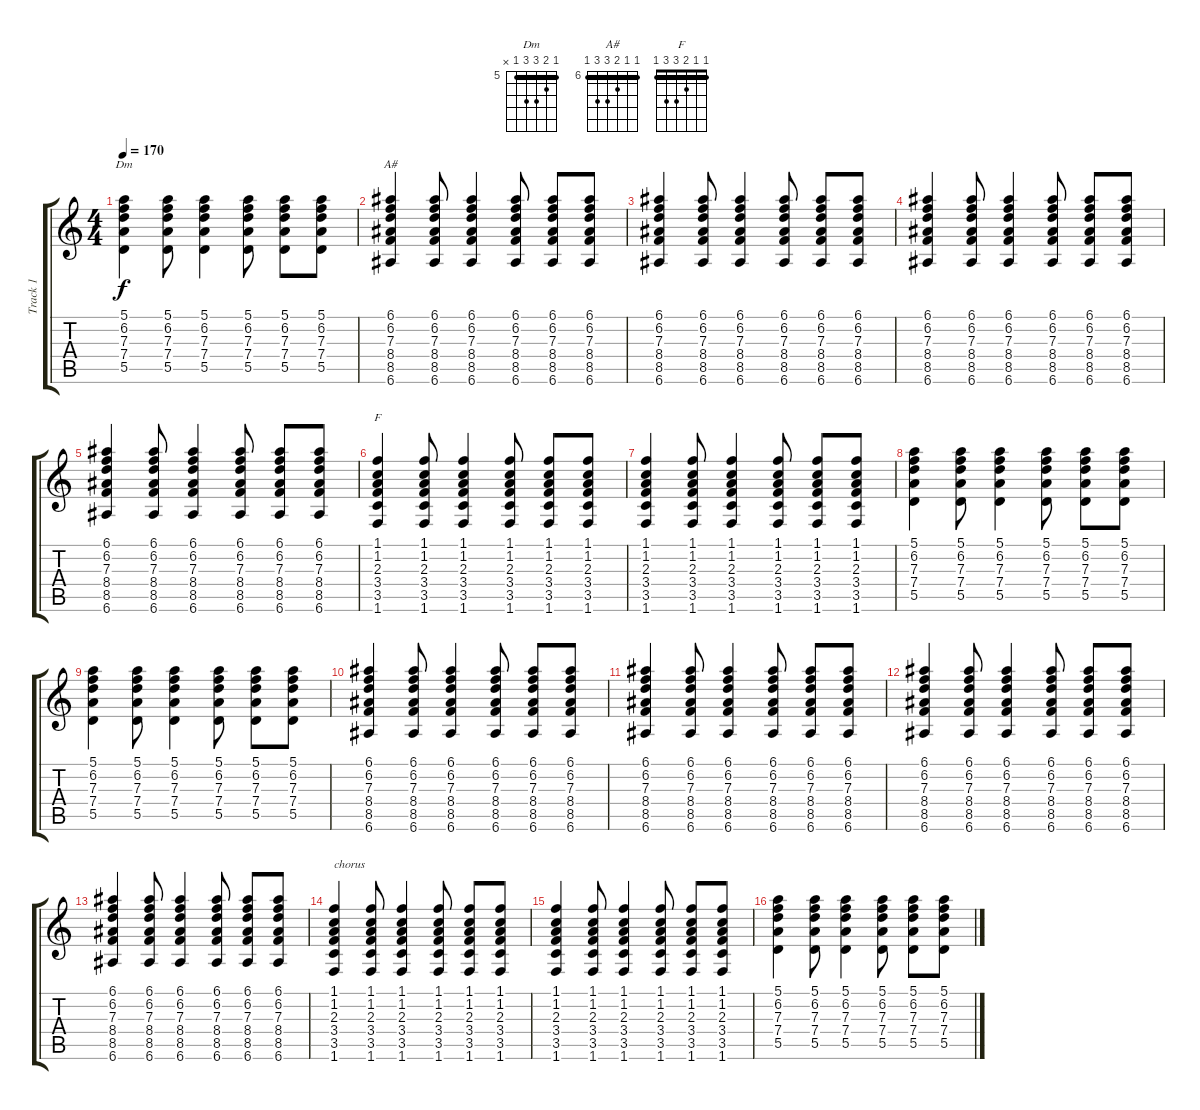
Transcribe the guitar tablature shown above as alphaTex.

\track ("Track 1" "Track 1") {instrument distortionguitar}
\staff {score tabs}
\tuning (E4 B3 G3 D3 A2 E2) {hide}
\chord ("Dm" 5 6 7 7 5 x) {firstfret 5 barre 5}
\chord ("A#" 6 6 7 8 8 6) {firstfret 6 barre 6}
\chord ("F" 1 1 2 3 3 1) {barre 1}
\ts (4 4)
\tempo 170
\clef g2
\ks c
(5.1 6.2 7.3 7.4 5.5).4{ch "Dm" dy f} (5.1 6.2 7.3 7.4 5.5).8 (5.1 6.2 7.3 7.4 5.5).4 (5.1 6.2 7.3 7.4 5.5).8 (5.1 6.2 7.3 7.4 5.5).8 (5.1 6.2 7.3 7.4 5.5).8 |
(6.1 6.2 7.3 8.4 8.5 6.6).4{ch "A#"} (6.1 6.2 7.3 8.4 8.5 6.6).8 (6.1 6.2 7.3 8.4 8.5 6.6).4 (6.1 6.2 7.3 8.4 8.5 6.6).8 (6.1 6.2 7.3 8.4 8.5 6.6).8 (6.1 6.2 7.3 8.4 8.5 6.6).8 |
(6.1 6.2 7.3 8.4 8.5 6.6).4 (6.1 6.2 7.3 8.4 8.5 6.6).8 (6.1 6.2 7.3 8.4 8.5 6.6).4 (6.1 6.2 7.3 8.4 8.5 6.6).8 (6.1 6.2 7.3 8.4 8.5 6.6).8 (6.1 6.2 7.3 8.4 8.5 6.6).8 |
(6.1 6.2 7.3 8.4 8.5 6.6).4 (6.1 6.2 7.3 8.4 8.5 6.6).8 (6.1 6.2 7.3 8.4 8.5 6.6).4 (6.1 6.2 7.3 8.4 8.5 6.6).8 (6.1 6.2 7.3 8.4 8.5 6.6).8 (6.1 6.2 7.3 8.4 8.5 6.6).8 |
(6.1 6.2 7.3 8.4 8.5 6.6).4 (6.1 6.2 7.3 8.4 8.5 6.6).8 (6.1 6.2 7.3 8.4 8.5 6.6).4 (6.1 6.2 7.3 8.4 8.5 6.6).8 (6.1 6.2 7.3 8.4 8.5 6.6).8 (6.1 6.2 7.3 8.4 8.5 6.6).8 |
(1.1 1.2 2.3 3.4 3.5 1.6).4{ch "F"} (1.1 1.2 2.3 3.4 3.5 1.6).8 (1.1 1.2 2.3 3.4 3.5 1.6).4 (1.1 1.2 2.3 3.4 3.5 1.6).8 (1.1 1.2 2.3 3.4 3.5 1.6).8 (1.1 1.2 2.3 3.4 3.5 1.6).8 |
(1.1 1.2 2.3 3.4 3.5 1.6).4 (1.1 1.2 2.3 3.4 3.5 1.6).8 (1.1 1.2 2.3 3.4 3.5 1.6).4 (1.1 1.2 2.3 3.4 3.5 1.6).8 (1.1 1.2 2.3 3.4 3.5 1.6).8 (1.1 1.2 2.3 3.4 3.5 1.6).8 |
(5.1 6.2 7.3 7.4 5.5).4 (5.1 6.2 7.3 7.4 5.5).8 (5.1 6.2 7.3 7.4 5.5).4 (5.1 6.2 7.3 7.4 5.5).8 (5.1 6.2 7.3 7.4 5.5).8 (5.1 6.2 7.3 7.4 5.5).8 |
(5.1 6.2 7.3 7.4 5.5).4 (5.1 6.2 7.3 7.4 5.5).8 (5.1 6.2 7.3 7.4 5.5).4 (5.1 6.2 7.3 7.4 5.5).8 (5.1 6.2 7.3 7.4 5.5).8 (5.1 6.2 7.3 7.4 5.5).8 |
(6.1 6.2 7.3 8.4 8.5 6.6).4 (6.1 6.2 7.3 8.4 8.5 6.6).8 (6.1 6.2 7.3 8.4 8.5 6.6).4 (6.1 6.2 7.3 8.4 8.5 6.6).8 (6.1 6.2 7.3 8.4 8.5 6.6).8 (6.1 6.2 7.3 8.4 8.5 6.6).8 |
(6.1 6.2 7.3 8.4 8.5 6.6).4 (6.1 6.2 7.3 8.4 8.5 6.6).8 (6.1 6.2 7.3 8.4 8.5 6.6).4 (6.1 6.2 7.3 8.4 8.5 6.6).8 (6.1 6.2 7.3 8.4 8.5 6.6).8 (6.1 6.2 7.3 8.4 8.5 6.6).8 |
(6.1 6.2 7.3 8.4 8.5 6.6).4 (6.1 6.2 7.3 8.4 8.5 6.6).8 (6.1 6.2 7.3 8.4 8.5 6.6).4 (6.1 6.2 7.3 8.4 8.5 6.6).8 (6.1 6.2 7.3 8.4 8.5 6.6).8 (6.1 6.2 7.3 8.4 8.5 6.6).8 |
(6.1 6.2 7.3 8.4 8.5 6.6).4 (6.1 6.2 7.3 8.4 8.5 6.6).8 (6.1 6.2 7.3 8.4 8.5 6.6).4 (6.1 6.2 7.3 8.4 8.5 6.6).8 (6.1 6.2 7.3 8.4 8.5 6.6).8 (6.1 6.2 7.3 8.4 8.5 6.6).8 |
(1.1 1.2 2.3 3.4 3.5 1.6).4{txt "chorus"} (1.1 1.2 2.3 3.4 3.5 1.6).8 (1.1 1.2 2.3 3.4 3.5 1.6).4 (1.1 1.2 2.3 3.4 3.5 1.6).8 (1.1 1.2 2.3 3.4 3.5 1.6).8 (1.1 1.2 2.3 3.4 3.5 1.6).8 |
(1.1 1.2 2.3 3.4 3.5 1.6).4 (1.1 1.2 2.3 3.4 3.5 1.6).8 (1.1 1.2 2.3 3.4 3.5 1.6).4 (1.1 1.2 2.3 3.4 3.5 1.6).8 (1.1 1.2 2.3 3.4 3.5 1.6).8 (1.1 1.2 2.3 3.4 3.5 1.6).8 |
(5.1 6.2 7.3 7.4 5.5).4 (5.1 6.2 7.3 7.4 5.5).8 (5.1 6.2 7.3 7.4 5.5).4 (5.1 6.2 7.3 7.4 5.5).8 (5.1 6.2 7.3 7.4 5.5).8 (5.1 6.2 7.3 7.4 5.5).8
